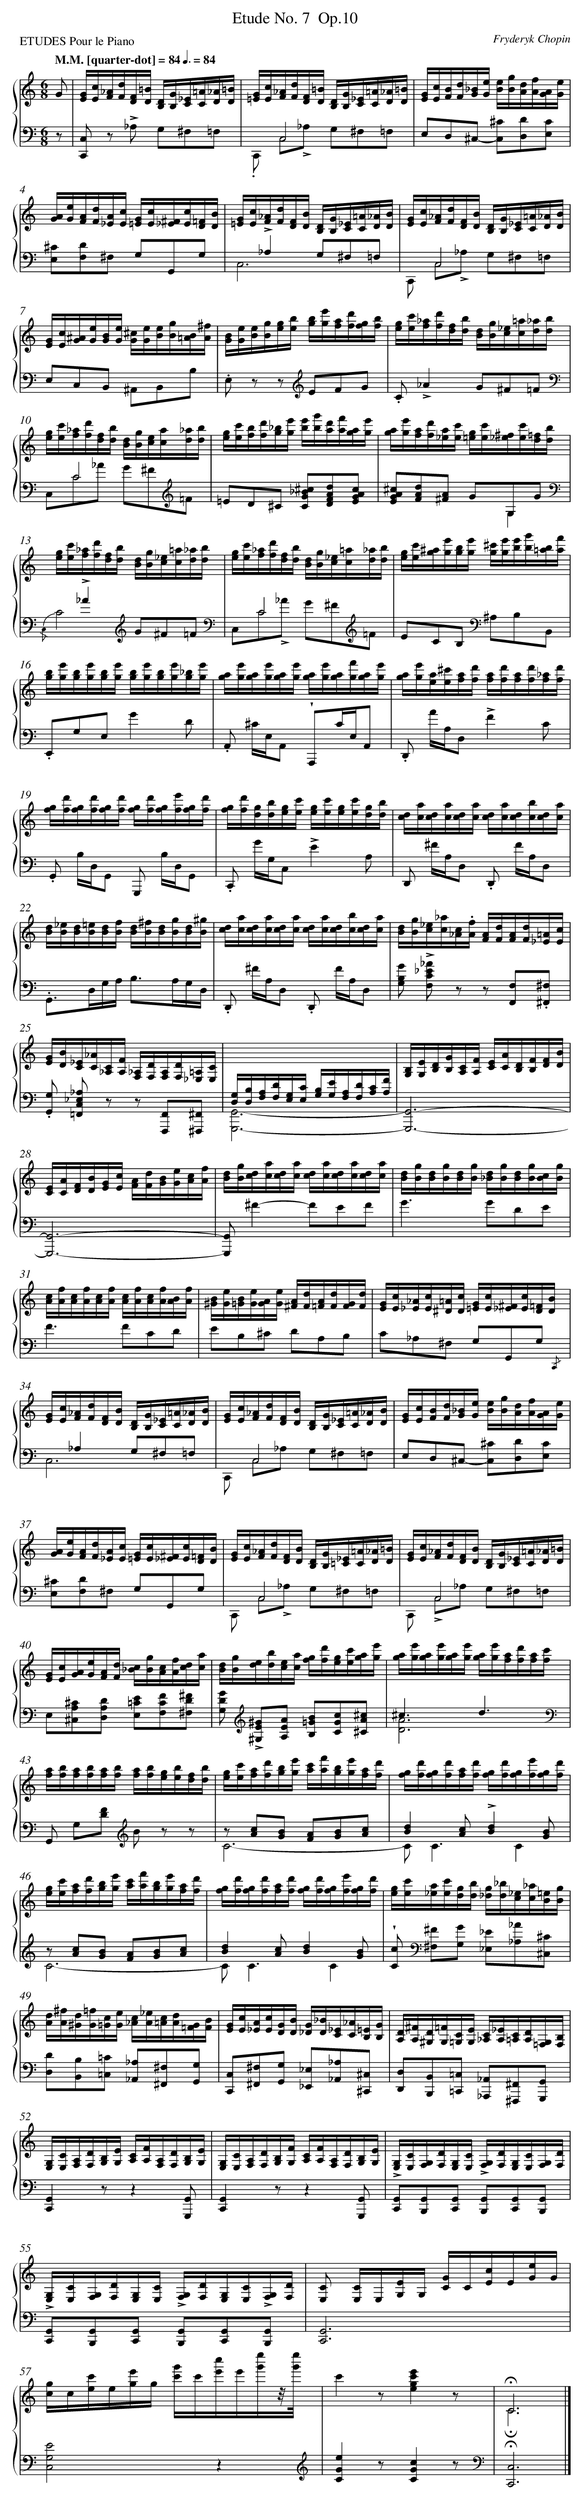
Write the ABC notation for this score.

X:1
T: Etude No. 7	 Op.10
C: Fryderyk Chopin
L: 1/16
M: 6/8
P: ETUDES Pour le Piano
Q: "M.M. [quarter-dot] = 84" 3/8=84
%%staves {1 2}
V: 1 clef=treble
V: 2 clef=bass
K: C
[V:1] G2 [I:setbarnb 1]|
[V:2] z2 |
[V:1] [GE][cE][_AF][dF][FD][=BD] [DB,][GB,][_EC][=AC][_AD][=BD] |
[V:2] [C,2C,,2] z2 !accent!_A,2 G,2^F,2=F,2 |
[V:1] [G=E][cE][_AF][dF][FD][=BD] [DB,][GB,][_EC][=AC][_AD][=BD] |
[V:2] x2C,8x2 & .C,,2 C,2!accent!_A,2 G,2^F,2=F,2 |
[V:1] [GE][cE][BF][dF][_BG][eG] [eB][gB][dA][fA][AG][eG] |
[V:2] E,2D,2^C,2- [^C2C,2][D2D,2][C2E,2] |
[V:1] [AG][eG][AF][dF][A_E][cE] [G=E][cE][^F_E][cE][=FD][BD] |
[V:2] [^C2E,2][D2F,2]^F,2 G,2G,,2G,2 |
[V:1] [G=E][cE][_AF][dF][FD][BD] [DB,][GB,][_EC][=AC][_AD][BD] |
[V:2] x2!accent!_A,4G,2^F,2=F,2 & C,12 |
[V:1] [GE][cE][_AF][dF][FD][BD] [DB,][GB,][_EC][=AC][_AD][BD] |
[V:2] x2C,8x2 & C,,2 C,2!accent!_A,2 G,2^F,2=F,2 |
[V:1] [GE][cE][^AG][eG][BG][eG] [^cG][eG][eB][gB][B=A][^fA] |
[V:2] E,2C,2B,,2 ^A,,2B,,2B,2 |
[V:1] [BG][eG][eB][gB][ge][be] [bg][e'g][af][d'f][gf][bf] |
[V:2] .E,2 z2 z2[K:clef=treble] E2F2G2 |
[V:1] [ge][c'e][_af][d'f][fd][bd] [dB][gB][_ec][=ac][_ad][bd] |
[V:2] .C2!accent!_A4G2^F2=F2[K:clef=bass] |
[V:1] [ge][c'e][_af][d'f][fd][bd] [dB][gB][ec][ac][_ad][bd] |
[V:2] x2C8[K:clef=treble]x2 & C,2C2_A2 G2^F2=F2 |
[V:1] [ge][c'e][bf][d'f][_bg][e'g] [e'b][g'b][d'a][f'a][ag][e'g] |
[V:2] =E2D2^C2 [^c2_B2G2C2][d2A2F2D2][c2A2G2E2] |
[V:1] [ag][e'g][af][d'f][a_e][c'e] [g=e][c'e][^f_e][c'e][=fd][bd] |
[V:2] [^c2A2G2E2][d2A2F2][A2^F2] G2G,2G2[K:clef=bass] & x4>x4G,4 |
[V:1] [ge][c'e][_af][d'f][fd][bd] [dB][gB][_ec][=ac][_ad][bd] |
[V:2] x2!accent!_A4[K:clef=treble]G2^F2=F2 & {/C,}C8x4 |
[V:1] [ge][c'e][_af][d'f][fd][bd] [dB][gB][_ec][=ac][_ad][bd] |
[V:2] [K:clef=bass]x2C8[K:clef=treble]x2 & C,2C2!accent!_A2 G2^F2=F2 |
[V:1] [ge][c'e][^ag][e'g][bg][e'g] [^c'g][e'g][e'b][g'b][b=a][f'a] |
[V:2] E2C2B,2[K:clef=bass] ^A,2B,2B,,2 |
[V:1] [bg][e'g][bg][e'g][bg][e'g] [bg][e'g][bg][e'g][_bg][e'g] |
[V:2] .E,,2G,2E,2G4D2 |
[V:1] [ag][e'g][ag][e'g][ag][e'g] [ag][e'g][ag][f'g][ag][e'g] |
[V:2] .A,,2 ^CE,A,,2 !wedge!A,,,2CE,A,,2 |
[V:1] [ag][e'g][ae][^c'e][af][d'f] [af][d'f][af][d'f][_af][d'f] |
[V:2] .D,,2 AA,D,2!accent!F4C2 |
[V:1] [gf][d'f][gf][d'f][gf][d'f] [gf][d'f][gf][e'f][gf][d'f] |
[V:2] .G,,2 B,D,G,,2 G,,,2 B,D,G,,2 |
[V:1] [gf][d'f][gd][bd][ge][c'e] [ge][c'e][ge][c'e][gd][bd] |
[V:2] .C,,2 GG,C,2!accent!E4A,2 |
[V:1] [dc][ac][dc][ac][dc][ac] [dc][ac][dc][bc][dc][ac] |
[V:2] D,,2 ^FA,D,2 .D,,2 FA,D,2 |
[V:1] [dB][_eB][dB][=eB][dB][fB] [dB][^fB][dB][gB][dB][^gB] |
[V:2] .G,,2>D,2G,A,2< B,2A,G,D, |
[V:1] [dc][ac][dc][ac][dc][ac] [dc][ac][dc][bc][dc][ac] |
[V:2] .D,,2 ^FA,D,2 .D,,2 FA,D,2 |
[V:1] [dB][gB][_ec][_ac][c_A].[fA] [AF][dF][AF][dF][=A_E][cE] |
[V:2] [G2B,2G,2] !accent![_A2_E2C2F,2] z2 z2 [F,2F,,2].[^F,2^F,,2] |
[V:1] [GE][BD][_EC][_AC][C_A,][FA,] [_A,F,][DF,][A,F,][DF,][=A,_E,][CE,] |
[V:2] .[G,2G,,2] [_A,2_E,2C,2=F,,2] z2 z2 [F,,2F,,,2][^F,,2^F,,,2] |
[V:1] x12 |
[V:2] [G,D,][B,D,][A,F,][DF,][G,E,][CE,] [B,G,][EG,][A,F,][DF,][CA,][FA,] & [G,,12G,,,12]- |
[V:1] [B,G,][EG,][DB,][GB,][CA,][FA,] [EC][AC][DB,][FB,][FD][BD] |
[V:2] [G,,12G,,,12]- |
[V:1] [EC][AC][FD][BD][GE][cE] [AF][dF][BG][eG][cA][fA] |
[V:2] [G,,12G,,,12]- |
[V:1] [dB][gB][dc][ac][dc][ac] [dc][ac][dc][ac][dc][ac] |
[V:2] [G,,2G,,,2]^F4-F2E2F2 |
[V:1] [dB][gB][dB][gB][dB][gB] [d_B][gB][dB][gB][cB][gB] |
[V:2] G4>G4D2E2 |
[V:1] [cA][fA][cA][fA][cA][fA] [cA][fA][cA][fA][BA][fA] |
[V:2] F4>F4C2D2 |
[V:1] [B^G][eG][B=G][eG][AG][eG] [A^F][dF][A=F][dF][GF][dF] |
[V:2] E2B,2^C2 D2A,2B,2 |
[V:1] [GE][cE][_A_E][cE][=A^D][cD] [G=E][cE][^F_E][cE][=FD][BD] |
[V:2] C2_A,2^F,2 G,2G,,2G,2 {/C,,} |
[V:1] [GE][cE][_AF][dF][FD][BD] [DB,][GB,][_EC][=AC][_AD][BD] |
[V:2] x2_A,4G,2^F,2=F,2 & C,12 |
[V:1] [GE][cE][_AF][dF][FD][BD] [DB,][GB,][_EC][=AC][_AD][BD] |
[V:2] x2C,8x2 & C,,2 C,2_A,2 G,2^F,2=F,2 |
[V:1] [GE][cE][BF][dF][_BG][eG] [eB][gB][dA][fA][AG][eG] |
[V:2] E,2D,2^C,2- [^C2C,2][D2D,2][C2E,2] |
[V:1] [AG][eG][AF][dF][A_E][cE] [G=E][cE][^F_E][cE][=FD][BD] |
[V:2] [^C2E,2][D2F,2]^F,2 G,2G,,2G,2 |
[V:1] [GE][cE][_AF][dF][FD][BD] [DB,][GB,][_E=C][=AC][_AD][=BD] |
[V:2] x2C,8x2 & C,,2 C,2!accent!_A,2 G,2^F,2=F,2 |
[V:1] [GE][cE][_AF][dF][FD][BD] [DB,][GB,][_EC][=AC][_AD][=BD] |
[V:2] x2C,8x2 & C,,2 !accent!C,2_A,2 G,2^F,2=F,2 |
[V:1] [GE][cE][AG][eG][AF][dF] [c_B][gB][cA][fA][dc][ac] |
[V:2] E,2[^C2A,2^C,2][D2A,2D,2] [E2=C2E,2][F2C2F,2][^F2D2^F,2] |
[V:1] [dB][gB][ed][bd][ec][ac] [gf][d'f][ge][c'e][ag][e'g] |
[V:2] [G2D2G,2][K:clef=treble] !accent![^G2E2^G,2][A2E2A,2] [B2=G2B,2][c2G2C2][^c2A2^C2] |
[V:1] [ag][e'g][ag][e'g][ag][e'g] [ag][e'g][af][d'f][af][c'f] |
[V:2] ^c6d6[K:clef=bass] & [A12D12] |
[V:1] [af][bf][af][bf][af][bf] [af][bf][ge][be][fd][bd] |
[V:2] G,,2 G,2[F2D2][K:clef=treble] B2 z2 z2 |
[V:1] [ge][c'e][af][d'f][bg][e'g] [c'a][f'a][bg][e'g][af][d'f] |
[V:2] z2 [c2A2][B2G2] [A2F2][B2G2][c2A2] & C12- |
[V:1] [gf][d'f][gf][d'f][af][d'f] [gf][d'f][gf][e'f][gf][d'f] |
[V:2] [d4B4][c2A2]!accent![d4B4][B2G2] & C4<C4C4 |
[V:1] [ge][c'e][af][d'f][bg][e'g] [c'a][f'a][bg][e'g][af][d'f] |
[V:2] z2 [c2A2][B2G2] [A2F2][B2G2][c2A2] & C12- |
[V:1] [gf][d'f][gf][d'f][af][d'f] [gf][d'f][gf][e'f][gf][d'f] |
[V:2] [d4B4][c2A2][d4B4][B2G2] & C4<C4C4 |
[V:1] [ge][c'e][a_e][c'e][gd][bd] [g_d][_bd][_ec][_ac][=eB][gB] |
[V:2] !wedge![c2C2][K:clef=bass] [^F2^F,2][G2G,2] [_E2_E,2][_A2_A,2][^C2^C,2] |
[V:1] [dA][^fA][d^G][=fG][c=G][eG] [c_A][_eA][c=A][dA][G=F][BF] |
[V:2] [D2D,2][B,2B,,2][=C2=C,2] [_A,2_A,,2][^F,2^F,,2][G,2G,,2] |
[V:1] [GE][cE][A_E][cE][GD][BD] [G_D][_BD][_EC][_AC][=EB,][GB,] |
[V:2] [C,2C,,2][^F,2^F,,2][G,2G,,2] [_E,2_E,,2][_A,2_A,,2][^C,2^C,,2] |
[V:1] [DA,][^FA,][D^G,][=FG,][C=G,][EG,] [C_A,][_EA,][C=A,][DA,][G,=F,][B,F,] |
[V:2] [D,2D,,2][B,,2B,,,2][=C,2=C,,2] [_A,,2_A,,,2][^F,,2^F,,,2][G,,2G,,,2] |
[V:1] [G,E,][CE,][A,F,][DF,][B,G,][EG,] [CA,][FA,][A,F,][DF,][B,G,][EG,] |
[V:2] [G,,4C,,4]z2z4[G,,2G,,,2] |
[V:1] [G,E,][CE,][A,F,][DF,][B,G,][FG,] [CA,][FA,][A,F,][DF,][B,G,][EG,] |
[V:2] [G,,4C,,4]z2z4[G,,2G,,,2] |
[V:1] !accent![G,E,][CE,][G,F,][DF,][G,E,][CE,] !accent![G,F,][DF,][G,E,][CE,][G,F,][DF,] |
[V:2] [G,,2C,,2][G,,2B,,,2][G,,2C,,2] [G,,2B,,,2][G,,2C,,2][G,,2B,,,2] |
[V:1] !accent![G,E,][CE,][G,F,][DF,][G,E,][CE,] !accent![G,F,][DF,][G,E,][CE,]!accent![G,F,][DF,] |
[V:2] [G,,2C,,2][G,,2B,,,2][G,,2C,,2] [G,,2B,,,2][G,,2C,,2][G,,2B,,,2] |
[V:1] [C2E,2] [CE,]E,[EG,]G, [GC]C[cE]E[eG]G |
[V:2] [G,,12C,,12] |
[V:1] [gc]c[c'e]e[e'g]g [g'c']c'[c''e']e'[e''g']z/[e''/g'/] |
[V:2] [E8G,8C,8]z4[K:clef=treble] |
[V:1] c'4z2[e'4c'4g4e4]z2 |
[V:2] [e4G4C4]z2[c4G4C4]z2[K:clef=bass] |
[V:1] !fermata!C12 & !fermata!C12 |]
[V:2] !fermata![C,12C,,12] |]
